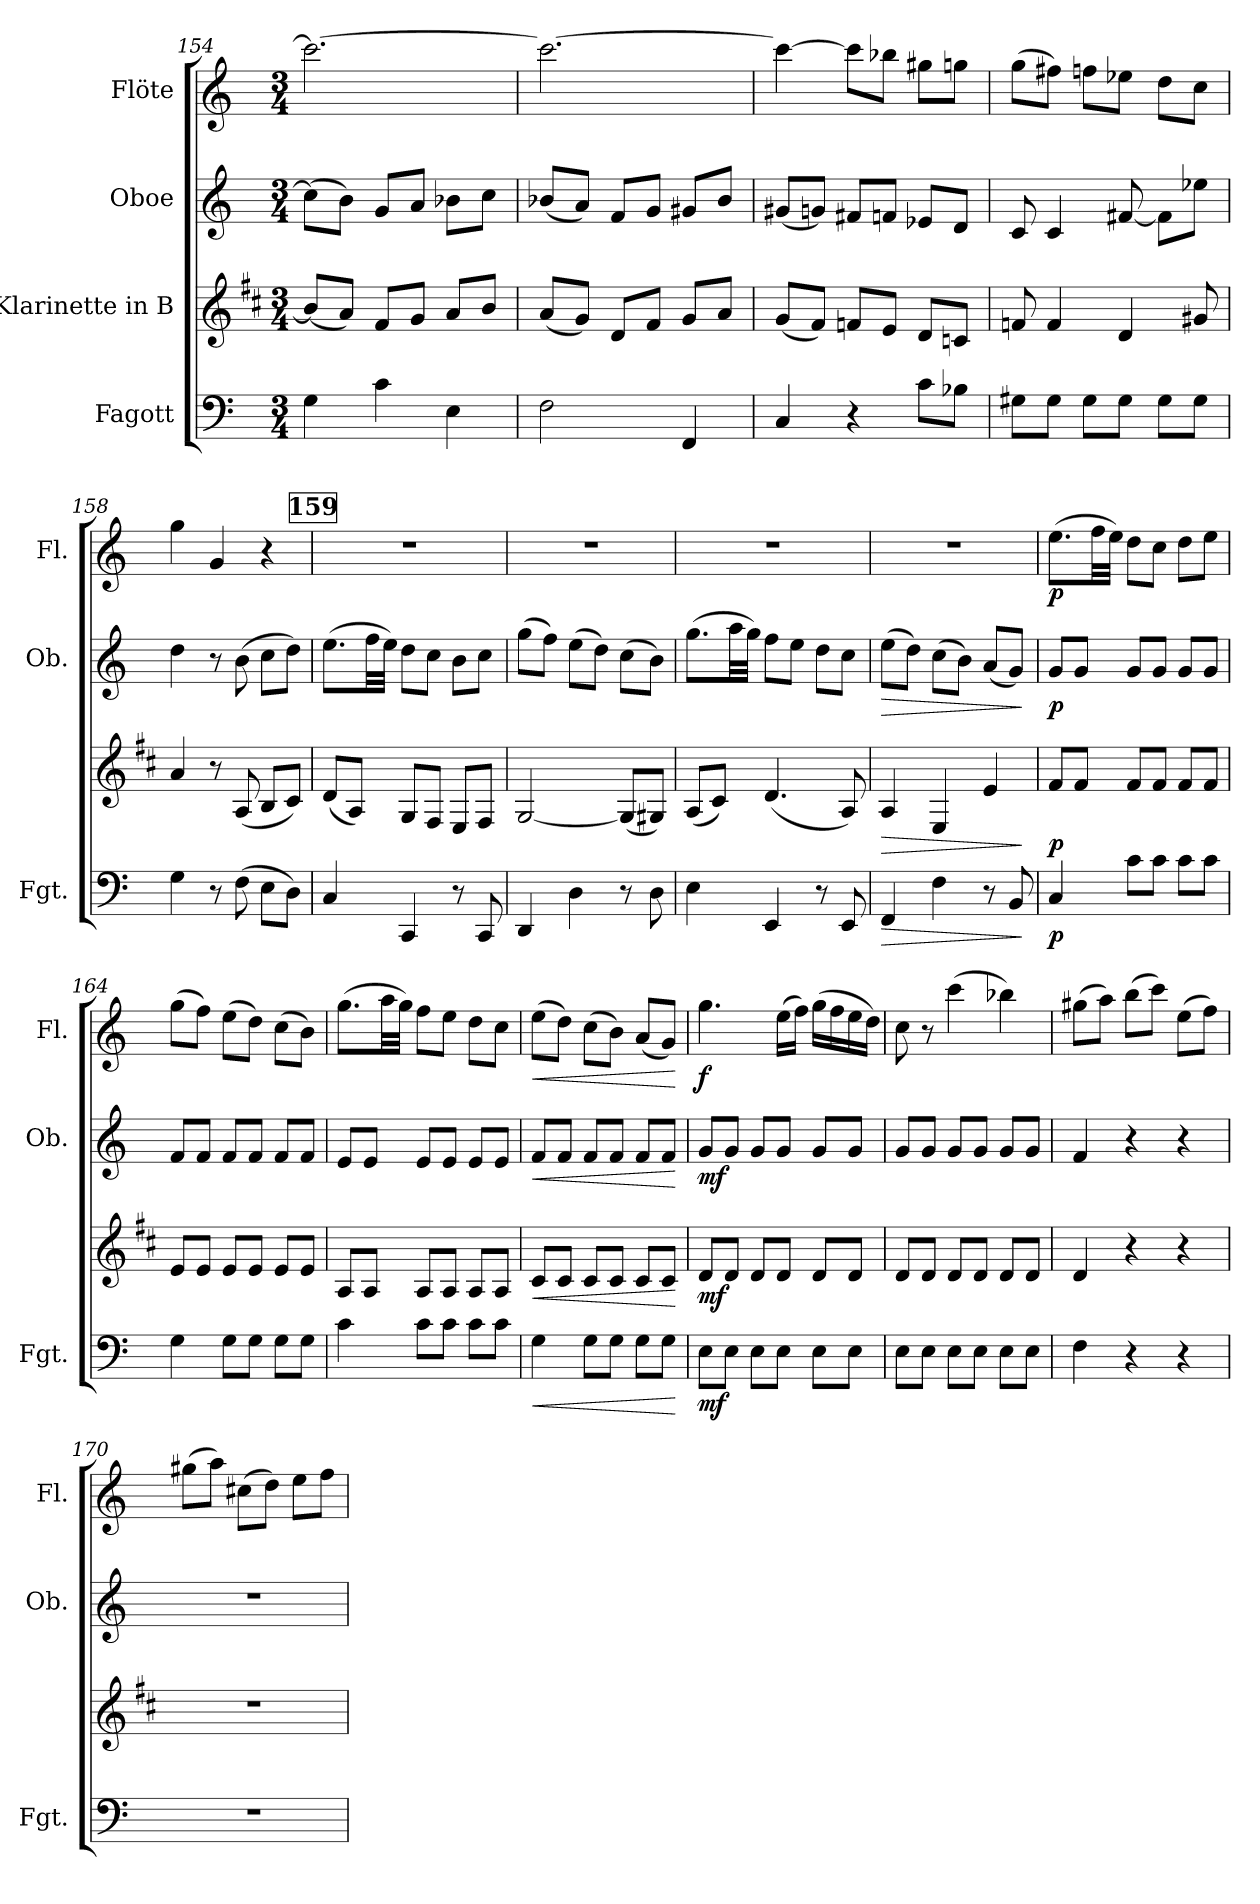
**kern	**dynam	**kern	**dynam	**kern	**dynam	**kern	**dynam
*part4	*part4	*part3	*part3	*part2	*part2	*part1	*part1
*staff4	*staff4	*staff3	*staff3	*staff2	*staff2	*staff1	*staff1
*I"Fagott	*	*I"Klarinette in B	*	*I"Oboe	*	*I"Flöte	*
*I'Fgt.	*	*	*	*I'Ob.	*	*I'Fl.	*
*clefF4	*	*clefG2	*	*clefG2	*	*clefG2	*
*	*	*ITrd1c2	*	*	*	*	*
*k[]	*	*k[]	*	*k[]	*	*k[]	*
*M3/4	*	*M3/4	*	*M3/4	*	*M3/4	*
=154	=154	=154	=154	=154	=154	=154	=154
4G\	.	(<8a/L]	.	(>8cc\L]	.	2.ccc\_	.
.	.	8g/J)	.	8b\J)	.	.	.
4c\	.	8e/L	.	8g/L	.	.	.
.	.	8f/J	.	8a/J	.	.	.
4E\	.	8g/L	.	8b-X\L	.	.	.
.	.	8a/J	.	8cc\J	.	.	.
=155	=155	=155	=155	=155	=155	=155	=155
2F\	.	(<8g/L	.	(<8b-X/L	.	2.ccc\_	.
.	.	8f/J)	.	8a/J)	.	.	.
.	.	8c/L	.	8f/L	.	.	.
.	.	8e/J	.	8g/J	.	.	.
4FF/	.	8f/L	.	8g#X/L	.	.	.
.	.	8g/J	.	8b-/J	.	.	.
=156	=156	=156	=156	=156	=156	=156	=156
4C/	.	(<8f/L	.	(<8g#X/L	.	4ccc\_	.
.	.	8e/J)	.	8gn/J)	.	.	.
4r	.	8e-X/L	.	8f#X/L	.	8ccc\L]	.
.	.	8d/J	.	8fn/J	.	8bb-X\J	.
8c\L	.	8c/L	.	8e-X/L	.	8gg#X\L	.
8B-X\J	.	8B-X/J	.	8d/J	.	8ggn\J	.
=157	=157	=157	=157	=157	=157	=157	=157
8G#X\L	.	8e-X/	.	8c/	.	(>8gg\L	.
8G#\J	.	4e-/	.	4c/	.	8ff#X\J)	.
8G#\L	.	.	.	.	.	8ffn\L	.
8G#\J	.	4c/	.	[8f#X/	.	8ee-X\J	.
8G#\L	.	.	.	8f#\L]	.	8dd\L	.
8G#\J	.	8f#X/	.	8ee-X\J	.	8cc\J	.
=158	=158	=158	=158	=158	=158	=158	=158
4G\	.	4g/	.	4dd\	.	4gg\	.
8r	.	8r	.	8r	.	4g/	.
(>8F\	.	(<8G/	.	(>8b\	.	.	.
8E\L	.	8A/L	.	8cc\L	.	4r	.
8D\J)	.	8B/J)	.	8dd\J)	.	.	.
!!LO:REH:place=s1:a:B:fs=14:t=159
=159	=159	=159	=159	=159	=159	=159	=159
4C/	.	(<8c/L	.	(>8.ee\L	.	2.r	.
.	.	8G/J)	.	.	.	.	.
.	.	.	.	32ff\LL	.	.	.
.	.	.	.	32ee\JJJ)	.	.	.
4CC/	.	8F/L	.	8dd\L	.	.	.
.	.	8E/J	.	8cc\J	.	.	.
8r	.	8D/L	.	8b\L	.	.	.
8CC/	.	8E/J	.	8cc\J	.	.	.
=160	=160	=160	=160	=160	=160	=160	=160
4DD/	.	[2F/	.	(>8gg\L	.	2.r	.
.	.	.	.	8ff\J)	.	.	.
4D\	.	.	.	(>8ee\L	.	.	.
.	.	.	.	8dd\J)	.	.	.
8r	.	(<8F/L]	.	(>8cc\L	.	.	.
8D\	.	8F#X/J)	.	8b\J)	.	.	.
!!LO:LB:g=z
=161	=161	=161	=161	=161	=161	=161	=161
4E\	.	(<8G/L	.	(>8.gg\L	.	2.r	.
.	.	8B/J)	.	.	.	.	.
.	.	.	.	32aa\LL	.	.	.
.	.	.	.	32gg\JJJ)	.	.	.
4EE/	.	(<4.c/	.	8ff\L	.	.	.
.	.	.	.	8ee\J	.	.	.
8r	.	.	.	8dd\L	.	.	.
8EE/	.	8G/)	.	8cc\J	.	.	.
=162	=162	=162	=162	=162	=162	=162	=162
!	!LO:HP:b	!	!LO:HP:b	!	!LO:HP:b	!	!
4FF/	>	4G/	>	(>8ee\L	>	2.r	.
.	.	.	.	8dd\J)	.	.	.
4F\	.	4D/	.	(>8cc\L	.	.	.
.	.	.	.	8b\J)	.	.	.
8r	.	4d/	.	(<8a/L	.	.	.
8BB/	.	.	.	8g/J)	.	.	.
.	]	.	]	.	]	.	.
=163	=163	=163	=163	=163	=163	=163	=163
!	!LO:DY:b	!	!LO:DY:b	!	!LO:DY:b	!	!LO:DY:b
4C/	p	8e/L	p	8g/L	p	(>8.ee\L	p
.	.	8e/J	.	8g/J	.	.	.
.	.	.	.	.	.	32ff\LL	.
.	.	.	.	.	.	32ee\JJJ)	.
8c\L	.	8e/L	.	8g/L	.	8dd\L	.
8c\J	.	8e/J	.	8g/J	.	8cc\J	.
8c\L	.	8e/L	.	8g/L	.	8dd\L	.
8c\J	.	8e/J	.	8g/J	.	8ee\J	.
=164	=164	=164	=164	=164	=164	=164	=164
4G\	.	8d/L	.	8f/L	.	(>8gg\L	.
.	.	8d/J	.	8f/J	.	8ff\J)	.
8G\L	.	8d/L	.	8f/L	.	(>8ee\L	.
8G\J	.	8d/J	.	8f/J	.	8dd\J)	.
8G\L	.	8d/L	.	8f/L	.	(>8cc\L	.
8G\J	.	8d/J	.	8f/J	.	8b\J)	.
=165	=165	=165	=165	=165	=165	=165	=165
4c\	.	8G/L	.	8e/L	.	(>8.gg\L	.
.	.	8G/J	.	8e/J	.	.	.
.	.	.	.	.	.	32aa\LL	.
.	.	.	.	.	.	32gg\JJJ)	.
8c\L	.	8G/L	.	8e/L	.	8ff\L	.
8c\J	.	8G/J	.	8e/J	.	8ee\J	.
8c\L	.	8G/L	.	8e/L	.	8dd\L	.
8c\J	.	8G/J	.	8e/J	.	8cc\J	.
=166	=166	=166	=166	=166	=166	=166	=166
!	!LO:HP:b	!	!LO:HP:b	!	!LO:HP:b	!	!LO:HP:b
4G\	<	8B/L	<	8f/L	<	(>8ee\L	<
.	.	8B/J	.	8f/J	.	8dd\J)	.
8G\L	.	8B/L	.	8f/L	.	(>8cc\L	.
8G\J	.	8B/J	.	8f/J	.	8b\J)	.
8G\L	.	8B/L	.	8f/L	.	(<8a/L	.
8G\J	.	8B/J	.	8f/J	.	8g/J)	.
.	[	.	[	.	[	.	[
=167	=167	=167	=167	=167	=167	=167	=167
!	!LO:DY:b	!	!LO:DY:b	!	!LO:DY:b	!	!LO:DY:b
8E\L	mf	8c/L	mf	8g/L	mf	4.gg\	f
8E\J	.	8c/J	.	8g/J	.	.	.
8E\L	.	8c/L	.	8g/L	.	.	.
8E\J	.	8c/J	.	8g/J	.	(>16ee\LL	.
.	.	.	.	.	.	16ff\JJ)	.
8E\L	.	8c/L	.	8g/L	.	(>16gg\LL	.
.	.	.	.	.	.	16ff\	.
8E\J	.	8c/J	.	8g/J	.	16ee\	.
.	.	.	.	.	.	16dd\JJ)	.
=168	=168	=168	=168	=168	=168	=168	=168
8E\L	.	8c/L	.	8g/L	.	8cc\	.
8E\J	.	8c/J	.	8g/J	.	8r	.
8E\L	.	8c/L	.	8g/L	.	(>4ccc\	.
8E\J	.	8c/J	.	8g/J	.	.	.
8E\L	.	8c/L	.	8g/L	.	4bb-X\)	.
8E\J	.	8c/J	.	8g/J	.	.	.
!!LO:PB:g=z
=169	=169	=169	=169	=169	=169	=169	=169
4F\	.	4c/	.	4f/	.	(>8gg#X\L	.
.	.	.	.	.	.	8aa\J)	.
4r	.	4r	.	4r	.	(>8bb\L	.
.	.	.	.	.	.	8ccc\J)	.
4r	.	4r	.	4r	.	(>8ee\L	.
.	.	.	.	.	.	8ff\J)	.
=170	=170	=170	=170	=170	=170	=170	=170
2.r	.	2.r	.	2.r	.	(>8gg#X\L	.
.	.	.	.	.	.	8aa\J)	.
.	.	.	.	.	.	(>8cc#X\L	.
.	.	.	.	.	.	8dd\J)	.
.	.	.	.	.	.	8ee\L	.
.	.	.	.	.	.	8ff\J	.
=	=	=	=	=	=	=	=
*-	*-	*-	*-	*-	*-	*-	*-
